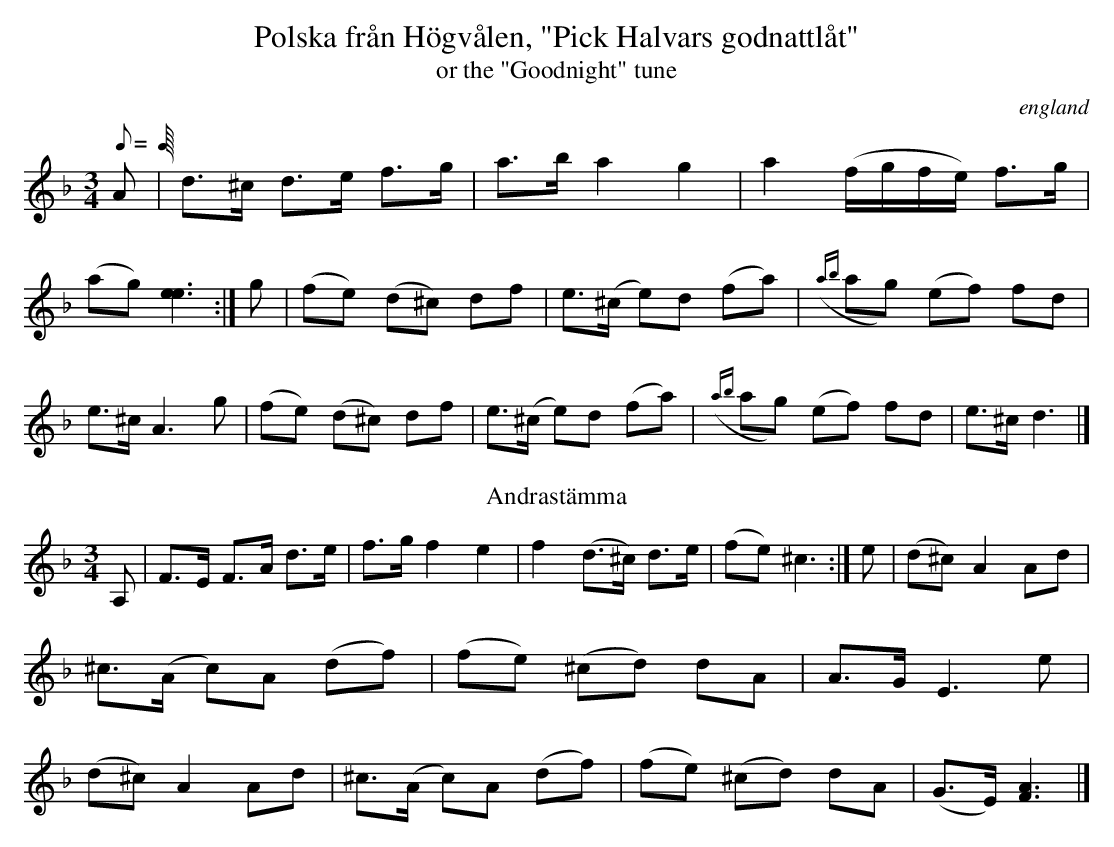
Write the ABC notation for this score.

X:1
T:Polska från Högvålen, "Pick Halvars godnattlåt"
T:or the "Goodnight" tune
O:england
M:3/4
L:1/8
Q:C2=136
K:Dm
A|d>^c d>e f>g|a>b a2 g2|a2 (f/g/f/e/) f>g|(ag) [e3e3]:|g|\
(fe) (d^c) df|e>(^c e)d (fa)|({ab}ag) (ef) fd|e>^c A3 g|\
(fe) (d^c) df|e>(^c e)d (fa)|({ab}ag) (ef) fd|e>^c d3|]\
T:Andrastämma
A,|F>E F>A d>e|f>g f2 e2|f2 (d>^c) d>e|(fe) ^c3:|\
e|(d^c) A2 Ad|^c>(A c)A (df)|(fe) (^cd) dA|A>G E3 e|\
(d^c) A2 Ad|^c>(A c)A (df)|(fe) (^cd) dA|(G>E) [F3A3]|]
